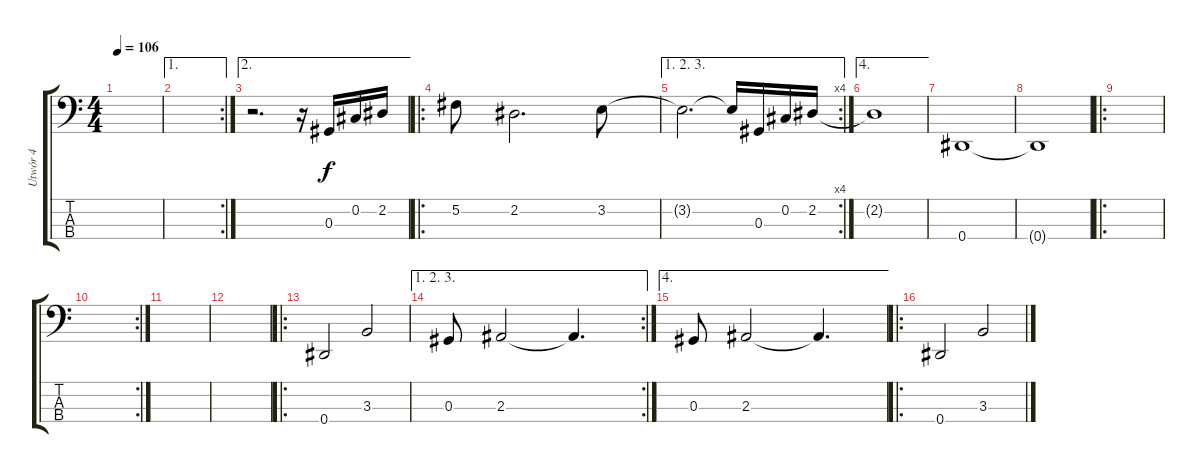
\track ("Utwór 4" "Utwór 4") {instrument electricbassfinger}
\staff {score tabs}
\tuning (Gb2 Db2 Ab1 Eb1) {hide}
\ts (4 4)
\tempo 106
\clef f4
\ks c
|
\ae 1
\rc 2
|
\ae 2
r.2{d} r.16 0.3.16 0.2.16 2.2.16 |
\ro
5.2.8 2.2.2{d} 3.2.8 |
\ae (1 2 3)
\rc 4
3.2{t}.2{d} 3.2{t}.16 0.3.16 0.2.16 2.2.16 |
\ae 4
2.2{t}.1 |
0.4.1 |
0.4{t}.1 |
\ro
|
\rc 2
|
|
|
\ro
0.4.2 3.3.2 |
\ae (1 2 3)
\rc 2
0.3.8 2.3.2 2.3{t}.4{d} |
\ae 4
0.3.8 2.3.2 2.3{t}.4{d} |
\ro
0.4.2 3.3.2
